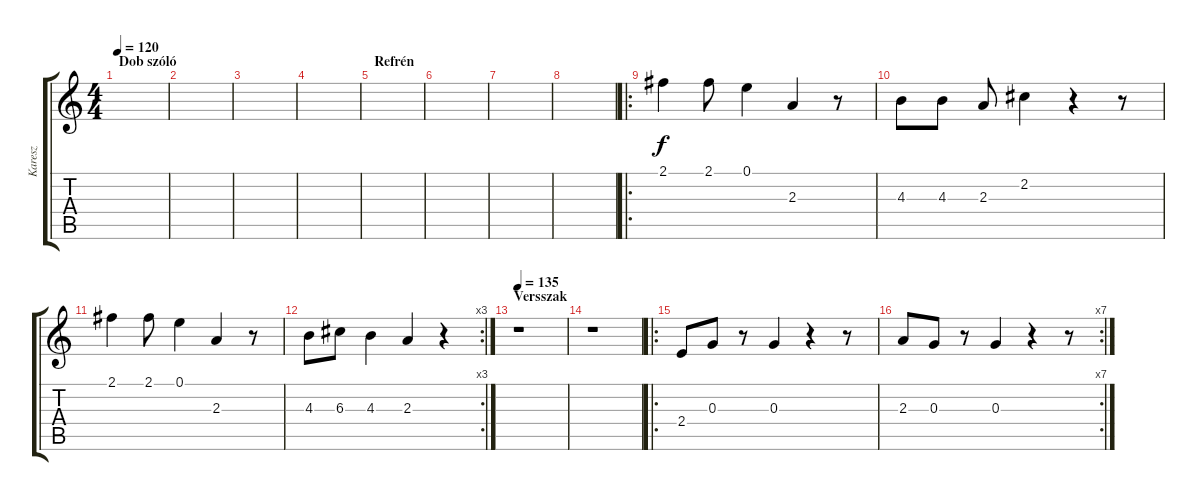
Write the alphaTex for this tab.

\track ("Karesz" "Karesz") {instrument electricguitarjazz}
\staff {score tabs}
\tuning (E4 B3 G3 D3 A2 E2) {hide}
\ts (4 4)
\section ("" "Dob szóló")
\tempo 120
\clef g2
\ks c
|
|
|
|
\section ("" "Refrén")
|
|
|
|
\ro
2.1.4 2.1.8 0.1.4 2.3.4 r.8 |
4.3.8 4.3.8 2.3.8 2.2.4 r.4 r.8 |
2.1.4 2.1.8 0.1.4 2.3.4 r.8 |
\rc 3
4.3.8 6.3.8 4.3.4 2.3.4 r.4 |
\section ("" "Versszak")
\tempo 135
r.1 |
r.1 |
\ro
2.4.8 0.3.8 r.8 0.3.4 r.4 r.8 |
\rc 7
2.3.8 0.3.8 r.8 0.3.4 r.4 r.8
